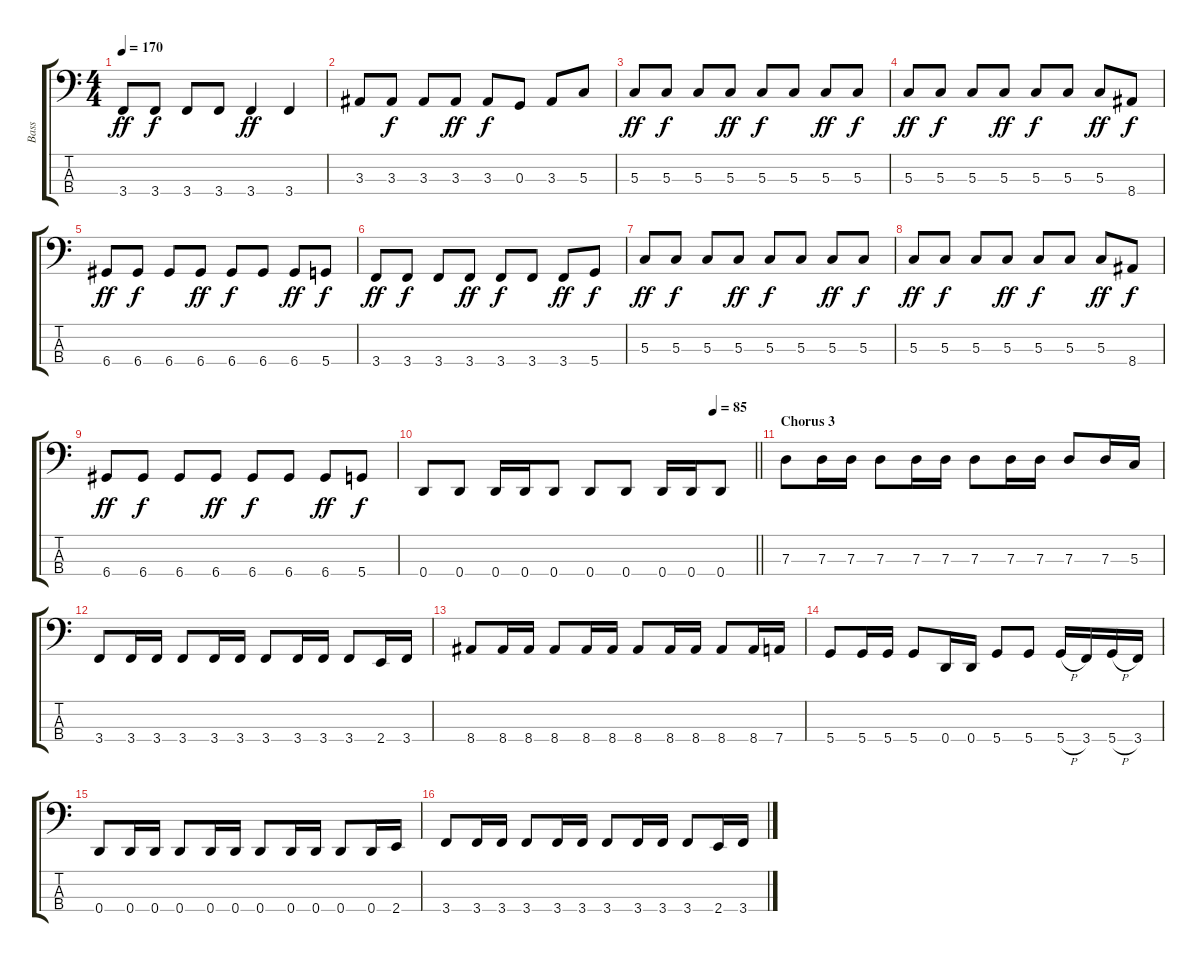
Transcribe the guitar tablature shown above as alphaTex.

\track ("Bass" "Bass") {instrument electricbasspick}
\staff {score tabs}
\tuning (F2 C2 G1 D1) {hide}
\ts (4 4)
\tempo 170
\clef f4
\ks c
3.4.8{dy ff} 3.4.8{dy f} 3.4.8 3.4.8 3.4.4{dy ff} 3.4.4 |
3.3.8 3.3.8{dy f} 3.3.8 3.3.8{dy ff} 3.3.8{dy f} 0.3.8 3.3.8 5.3.8 |
5.3.8{dy ff} 5.3.8{dy f} 5.3.8 5.3.8{dy ff} 5.3.8{dy f} 5.3.8 5.3.8{dy ff} 5.3.8{dy f} |
5.3.8{dy ff} 5.3.8{dy f} 5.3.8 5.3.8{dy ff} 5.3.8{dy f} 5.3.8 5.3.8{dy ff} 8.4.8{dy f} |
6.4.8{dy ff} 6.4.8{dy f} 6.4.8 6.4.8{dy ff} 6.4.8{dy f} 6.4.8 6.4.8{dy ff} 5.4.8{dy f} |
3.4.8{dy ff} 3.4.8{dy f} 3.4.8 3.4.8{dy ff} 3.4.8{dy f} 3.4.8 3.4.8{dy ff} 5.4.8{dy f} |
5.3.8{dy ff} 5.3.8{dy f} 5.3.8 5.3.8{dy ff} 5.3.8{dy f} 5.3.8 5.3.8{dy ff} 5.3.8{dy f} |
5.3.8{dy ff} 5.3.8{dy f} 5.3.8 5.3.8{dy ff} 5.3.8{dy f} 5.3.8 5.3.8{dy ff} 8.4.8{dy f} |
6.4.8{dy ff} 6.4.8{dy f} 6.4.8 6.4.8{dy ff} 6.4.8{dy f} 6.4.8 6.4.8{dy ff} 5.4.8{dy f} |
\tempo (85 0.875)
\barLineRight lightlight
0.4.8 0.4.8 0.4.16 0.4.16 0.4.8 0.4.8 0.4.8 0.4.16 0.4.16 0.4.8 |
\section ("" "Chorus 3")
7.3.8 7.3.16 7.3.16 7.3.8 7.3.16 7.3.16 7.3.8 7.3.16 7.3.16 7.3.8 7.3.16 5.3.16 |
3.4.8 3.4.16 3.4.16 3.4.8 3.4.16 3.4.16 3.4.8 3.4.16 3.4.16 3.4.8 2.4.16 3.4.16 |
8.4.8 8.4.16 8.4.16 8.4.8 8.4.16 8.4.16 8.4.8 8.4.16 8.4.16 8.4.8 8.4.16 7.4.16 |
5.4.8 5.4.16 5.4.16 5.4.8 0.4.16 0.4.16 5.4.8 5.4.8 5.4{h}.16 3.4.16 5.4{h}.16 3.4.16 |
0.4.8 0.4.16 0.4.16 0.4.8 0.4.16 0.4.16 0.4.8 0.4.16 0.4.16 0.4.8 0.4.16 2.4.16 |
3.4.8 3.4.16 3.4.16 3.4.8 3.4.16 3.4.16 3.4.8 3.4.16 3.4.16 3.4.8 2.4.16 3.4.16
